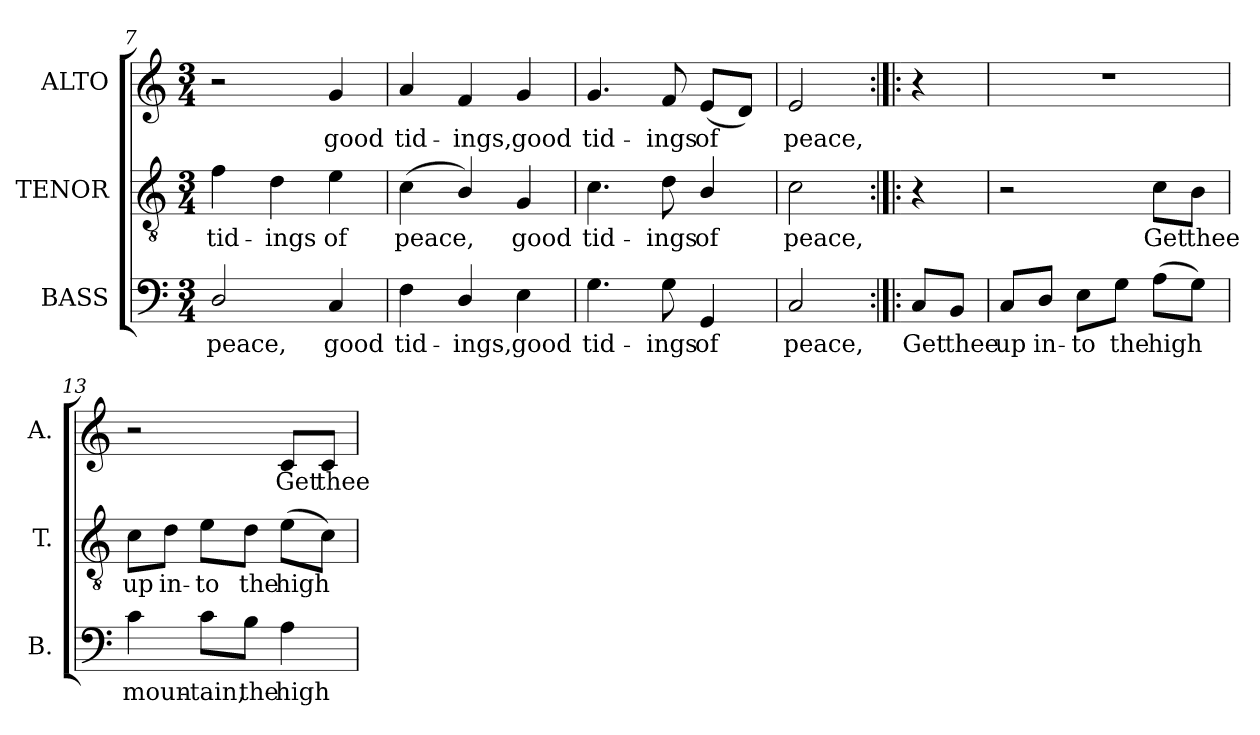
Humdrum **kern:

**kern	**text	**kern	**text	**kern	**text
*part3	*part3	*part2	*part2	*part1	*part1
*staff3	*staff3	*staff2	*staff2	*staff1	*staff1
*I"BASS	*	*I"TENOR	*	*I"ALTO	*
*I'B.	*	*I'T.	*	*I'A.	*
*clefF4	*	*clefGv2	*	*clefG2	*
*	*	*ITrd7c12	*	*	*
*k[]	*	*k[]	*	*k[]	*
*C:	*	*C:	*	*C:	*
*M3/4	*	*M3/4	*	*M3/4	*
=7	=7	=7	=7	=7	=7
!	!LO:LY:b:color=#000000	!	!	!	!
!	!	!	!LO:LY:b:color=#000000	!	!
2Di/	peace,	4Fi\	tid-	2r	.
!	!	!	!LO:LY:b:color=#000000	!	!
.	.	4Di\	-ings	.	.
!	!LO:LY:b:color=#000000	!	!	!	!
!	!	!	!LO:LY:b:color=#000000	!	!
!	!	!	!	!	!LO:LY:b:color=#000000
4Ci/	good	4Ei\	of	4gi/	good
!!LO:LB:g=z
=8	=8	=8	=8	=8	=8
!	!LO:LY:b:color=#000000	!	!	!	!
!	!	!	!LO:LY:b:color=#000000	!	!
!	!	!	!	!	!LO:LY:b:color=#000000
4Fi\	tid-	(4Ci\	peace,	4ai/	tid-
!	!LO:LY:b:color=#000000	!	!	!	!
!	!	!	!	!	!LO:LY:b:color=#000000
4Di/	-ings,	4BBi/)	.	4fi/	-ings,
!	!LO:LY:b:color=#000000	!	!	!	!
!	!	!	!LO:LY:b:color=#000000	!	!
!	!	!	!	!	!LO:LY:b:color=#000000
4Ei\	good	4GGi/	good	4gi/	good
=9	=9	=9	=9	=9	=9
!	!LO:LY:b:color=#000000	!	!	!	!
!	!	!	!LO:LY:b:color=#000000	!	!
!	!	!	!	!	!LO:LY:b:color=#000000
4.Gi\	tid-	4.Ci\	tid-	4.gi/	tid-
!	!LO:LY:b:color=#000000	!	!	!	!
!	!	!	!LO:LY:b:color=#000000	!	!
!	!	!	!	!	!LO:LY:b:color=#000000
8Gi\	-ings	8Di\	-ings	8fi/	-ings
!	!LO:LY:b:color=#000000	!	!	!	!
!	!	!	!LO:LY:b:color=#000000	!	!
!	!	!	!	!	!LO:LY:b:color=#000000
4GGi/	of	4BBi/	of	(8ei/L	of
.	.	.	.	8di/J)	.
=10	=10	=10	=10	=10	=10
!	!LO:LY:b:color=#000000	!	!	!	!
!	!	!	!LO:LY:b:color=#000000	!	!
!	!	!	!	!	!LO:LY:b:color=#000000
2Ci/	peace,	2Ci\	peace,	2ei/	peace,
=11:|!|:	=11:|!|:	=11:|!|:	=11:|!|:	=11:|!|:	=11:|!|:
!	!LO:LY:b:color=#000000	!	!	!	!
8Ci/L	Get	4r	.	4r	.
!	!LO:LY:b:color=#000000	!	!	!	!
8BBi/J	thee	.	.	.	.
=12	=12	=12	=12	=12	=12
!	!LO:LY:b:color=#000000	!	!	!LO:N:vis=1	!
8Ci/L	up	2r	.	2.r	.
!	!LO:LY:b:color=#000000	!	!	!	!
8Di/J	in-	.	.	.	.
!	!LO:LY:b:color=#000000	!	!	!	!
8Ei\L	-to	.	.	.	.
!	!LO:LY:b:color=#000000	!	!	!	!
8Gi\J	the	.	.	.	.
!	!LO:LY:b:color=#000000	!	!	!	!
!	!	!	!LO:LY:b:color=#000000	!	!
(8Ai\L	high	8Ci\L	Get	.	.
!	!	!	!LO:LY:b:color=#000000	!	!
8Gi\J)	.	8BBi\J	thee	.	.
=13	=13	=13	=13	=13	=13
!	!LO:LY:b:color=#000000	!	!	!	!
!	!	!	!LO:LY:b:color=#000000	!	!
4ci\	moun-	8Ci\L	up	2r	.
!	!	!	!LO:LY:b:color=#000000	!	!
.	.	8Di\J	in-	.	.
!	!LO:LY:b:color=#000000	!	!	!	!
!	!	!	!LO:LY:b:color=#000000	!	!
8ci\L	-tain,	8Ei\L	-to	.	.
!	!LO:LY:b:color=#000000	!	!	!	!
!	!	!	!LO:LY:b:color=#000000	!	!
8Bi\J	the	8Di\J	the	.	.
!	!LO:LY:b:color=#000000	!	!	!	!
!	!	!	!LO:LY:b:color=#000000	!	!
!	!	!	!	!	!LO:LY:b:color=#000000
4Ai\	high	(8Ei\L	high	8ci/L	Get
!	!	!	!	!	!LO:LY:b:color=#000000
.	.	8Ci\J)	.	8ci/J	thee
=	=	=	=	=	=
*-	*-	*-	*-	*-	*-
